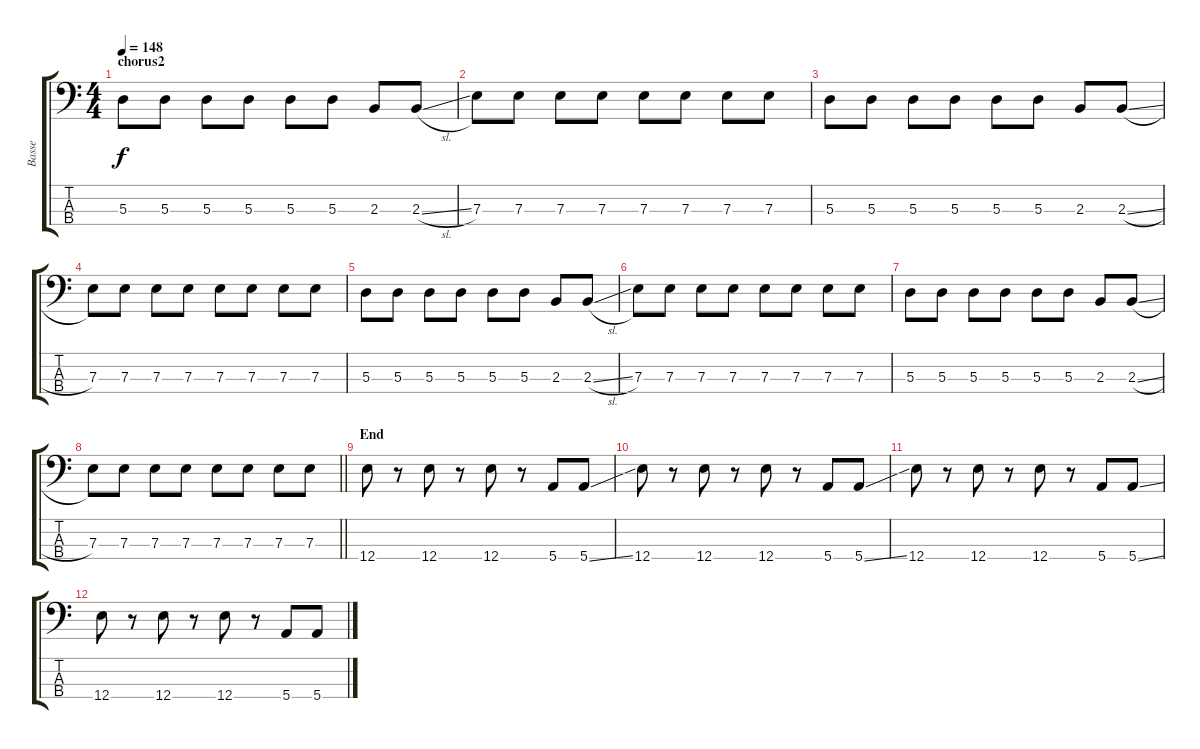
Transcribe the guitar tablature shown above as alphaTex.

\track ("Basse" "Basse") {instrument electricbassfinger}
\staff {score tabs}
\tuning (G2 D2 A1 E1) {hide}
\ts (4 4)
\section ("" "chorus2")
\tempo 148
\clef f4
\ks c
5.3.8{dy f} 5.3.8 5.3.8 5.3.8 5.3.8 5.3.8 2.3.8 2.3{sl}.8 |
7.3.8 7.3.8 7.3.8 7.3.8 7.3.8 7.3.8 7.3.8 7.3.8 |
5.3.8 5.3.8 5.3.8 5.3.8 5.3.8 5.3.8 2.3.8 2.3{sl}.8 |
7.3.8 7.3.8 7.3.8 7.3.8 7.3.8 7.3.8 7.3.8 7.3.8 |
5.3.8 5.3.8 5.3.8 5.3.8 5.3.8 5.3.8 2.3.8 2.3{sl}.8 |
7.3.8 7.3.8 7.3.8 7.3.8 7.3.8 7.3.8 7.3.8 7.3.8 |
5.3.8 5.3.8 5.3.8 5.3.8 5.3.8 5.3.8 2.3.8 2.3{sl}.8 |
\barLineRight lightlight
7.3.8 7.3.8 7.3.8 7.3.8 7.3.8 7.3.8 7.3.8 7.3.8 |
\section ("" "End")
12.4.8 r.8 12.4.8 r.8 12.4.8 r.8 5.4.8 5.4{ss}.8 |
12.4.8 r.8 12.4.8 r.8 12.4.8 r.8 5.4.8 5.4{ss}.8 |
12.4.8 r.8 12.4.8 r.8 12.4.8 r.8 5.4.8 5.4{ss}.8 |
12.4.8 r.8 12.4.8 r.8 12.4.8 r.8 5.4.8 5.4.8
